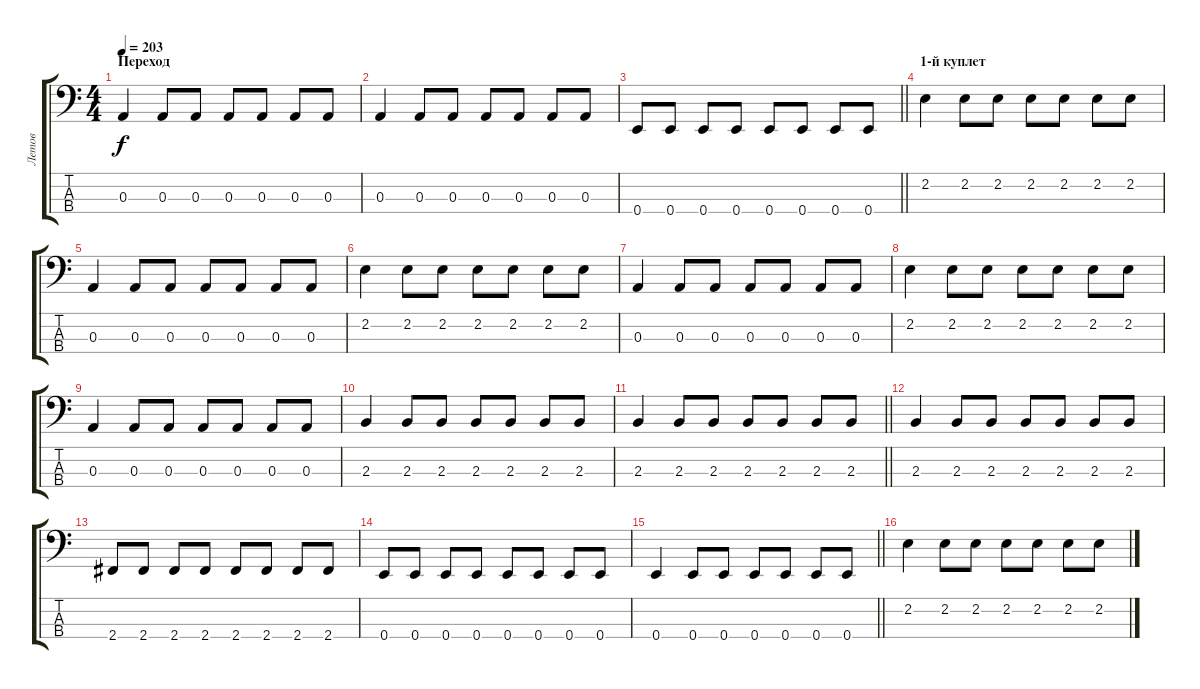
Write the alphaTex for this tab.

\track ("Летов" "Летов") {instrument electricbasspick}
\staff {score tabs}
\tuning (G2 D2 A1 E1) {hide}
\ts (4 4)
\section ("" "Переход")
\tempo 203
\clef f4
\ks c
0.3.4{dy f} 0.3.8 0.3.8 0.3.8 0.3.8 0.3.8 0.3.8 |
0.3.4 0.3.8 0.3.8 0.3.8 0.3.8 0.3.8 0.3.8 |
\barLineRight lightlight
0.4.8 0.4.8 0.4.8 0.4.8 0.4.8 0.4.8 0.4.8 0.4.8 |
\section ("" "1-й куплет")
2.2.4 2.2.8 2.2.8 2.2.8 2.2.8 2.2.8 2.2.8 |
0.3.4 0.3.8 0.3.8 0.3.8 0.3.8 0.3.8 0.3.8 |
2.2.4 2.2.8 2.2.8 2.2.8 2.2.8 2.2.8 2.2.8 |
0.3.4 0.3.8 0.3.8 0.3.8 0.3.8 0.3.8 0.3.8 |
2.2.4 2.2.8 2.2.8 2.2.8 2.2.8 2.2.8 2.2.8 |
0.3.4 0.3.8 0.3.8 0.3.8 0.3.8 0.3.8 0.3.8 |
2.3.4 2.3.8 2.3.8 2.3.8 2.3.8 2.3.8 2.3.8 |
\barLineRight lightlight
2.3.4 2.3.8 2.3.8 2.3.8 2.3.8 2.3.8 2.3.8 |
2.3.4 2.3.8 2.3.8 2.3.8 2.3.8 2.3.8 2.3.8 |
2.4.8 2.4.8 2.4.8 2.4.8 2.4.8 2.4.8 2.4.8 2.4.8 |
0.4.8 0.4.8 0.4.8 0.4.8 0.4.8 0.4.8 0.4.8 0.4.8 |
\barLineRight lightlight
0.4.4 0.4.8 0.4.8 0.4.8 0.4.8 0.4.8 0.4.8 |
2.2.4 2.2.8 2.2.8 2.2.8 2.2.8 2.2.8 2.2.8
